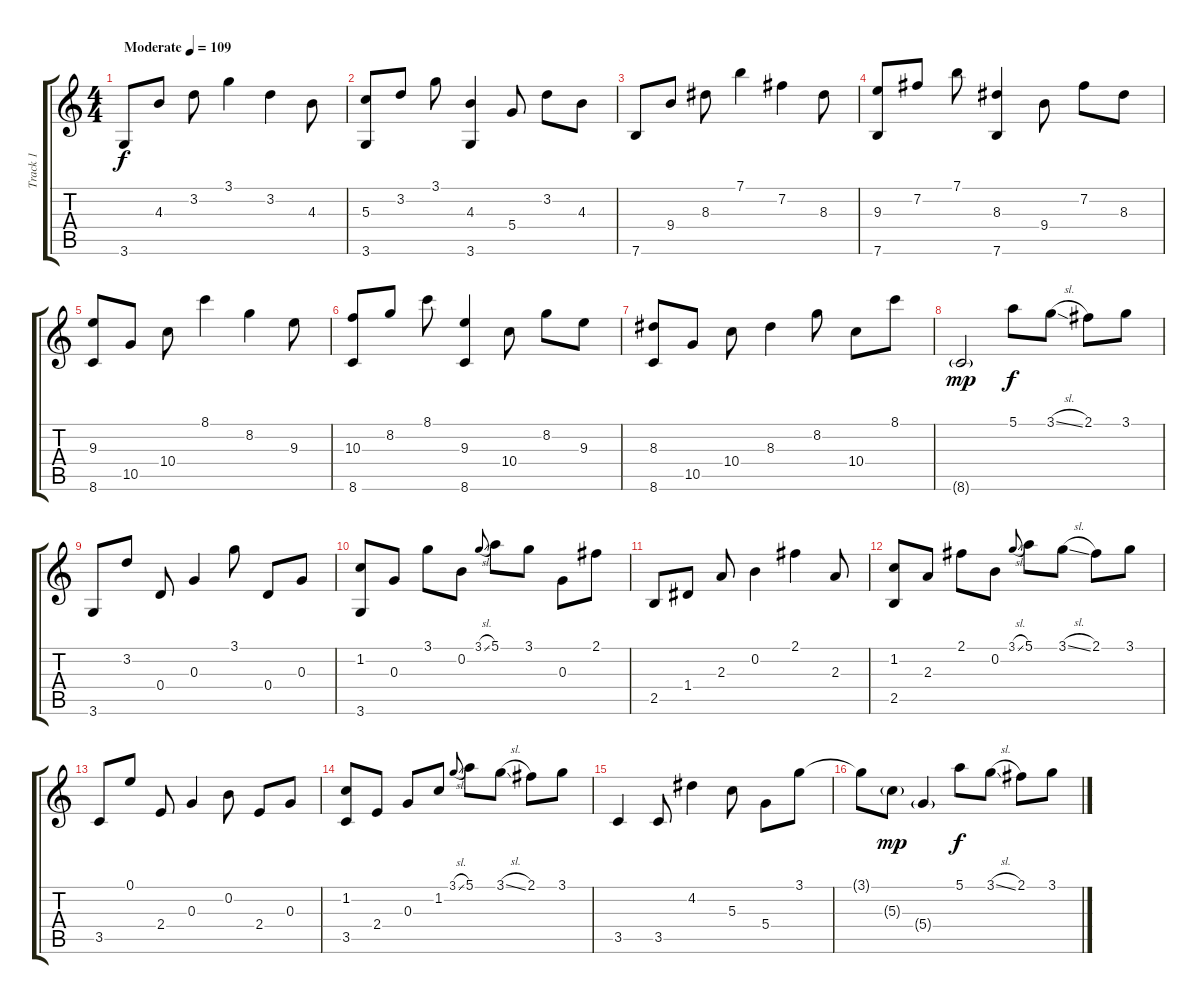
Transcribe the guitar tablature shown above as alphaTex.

\track ("Track 1" "Track 1") {instrument acousticguitarsteel}
\staff {score tabs}
\tuning (E4 B3 G3 D3 A2 E2) {hide}
\ts (4 4)
\tempo (109 "Moderate")
\clef g2
\ks c
3.6.8{dy f instrument acousticguitarsteel} 4.3.8 3.2.8 3.1.4 3.2.4 4.3.8 |
(5.3 3.6).8 3.2.8 3.1.8 (4.3 3.6).4 5.4.8 3.2.8 4.3.8 |
7.6.8 9.4.8 8.3.8 7.1.4 7.2.4 8.3.8 |
(9.3 7.6).8 7.2.8 7.1.8 (8.3 7.6).4 9.4.8 7.2.8 8.3.8 |
(9.3 8.6).8 10.5.8 10.4.8 8.1.4 8.2.4 9.3.8 |
(10.3 8.6).8 8.2.8 8.1.8 (9.3 8.6).4 10.4.8 8.2.8 9.3.8 |
(8.3 8.6).8 10.5.8 10.4.8 8.3.4 8.2.8 10.4.8 8.1.8 |
8.6{g}.2{dy mp} 5.1.8{dy f} 3.1{sl}.8 2.1.8 3.1.8 |
3.6.8 3.2.8 0.4.8 0.3.4 3.1.8 0.4.8 0.3.8 |
(1.2 3.6).8 0.3.8 3.1.8 0.2.8 3.1{sl}.8{gr onbeat} 5.1.8 3.1.8 0.3.8 2.1.8 |
2.5.8 1.4.8 2.3.8 0.2.4 2.1.4 2.3.8 |
(1.2 2.5).8 2.3.8 2.1.8 0.2.8 3.1{sl}.8{gr onbeat} 5.1.8 3.1{sl}.8 2.1.8 3.1.8 |
3.5.8 0.1.8 2.4.8 0.3.4 0.2.8 2.4.8 0.3.8 |
(1.2 3.5).8 2.4.8 0.3.8 1.2.8 3.1{sl}.8{gr onbeat} 5.1.8 3.1{sl}.8 2.1.8 3.1.8 |
3.5.4 3.5.8 4.2.4 5.3.8 5.4.8 3.1.8 |
3.1{t}.8 5.3{g}.8{dy mp} 5.4{g}.4 5.1.8{dy f} 3.1{sl}.8 2.1.8 3.1.8
